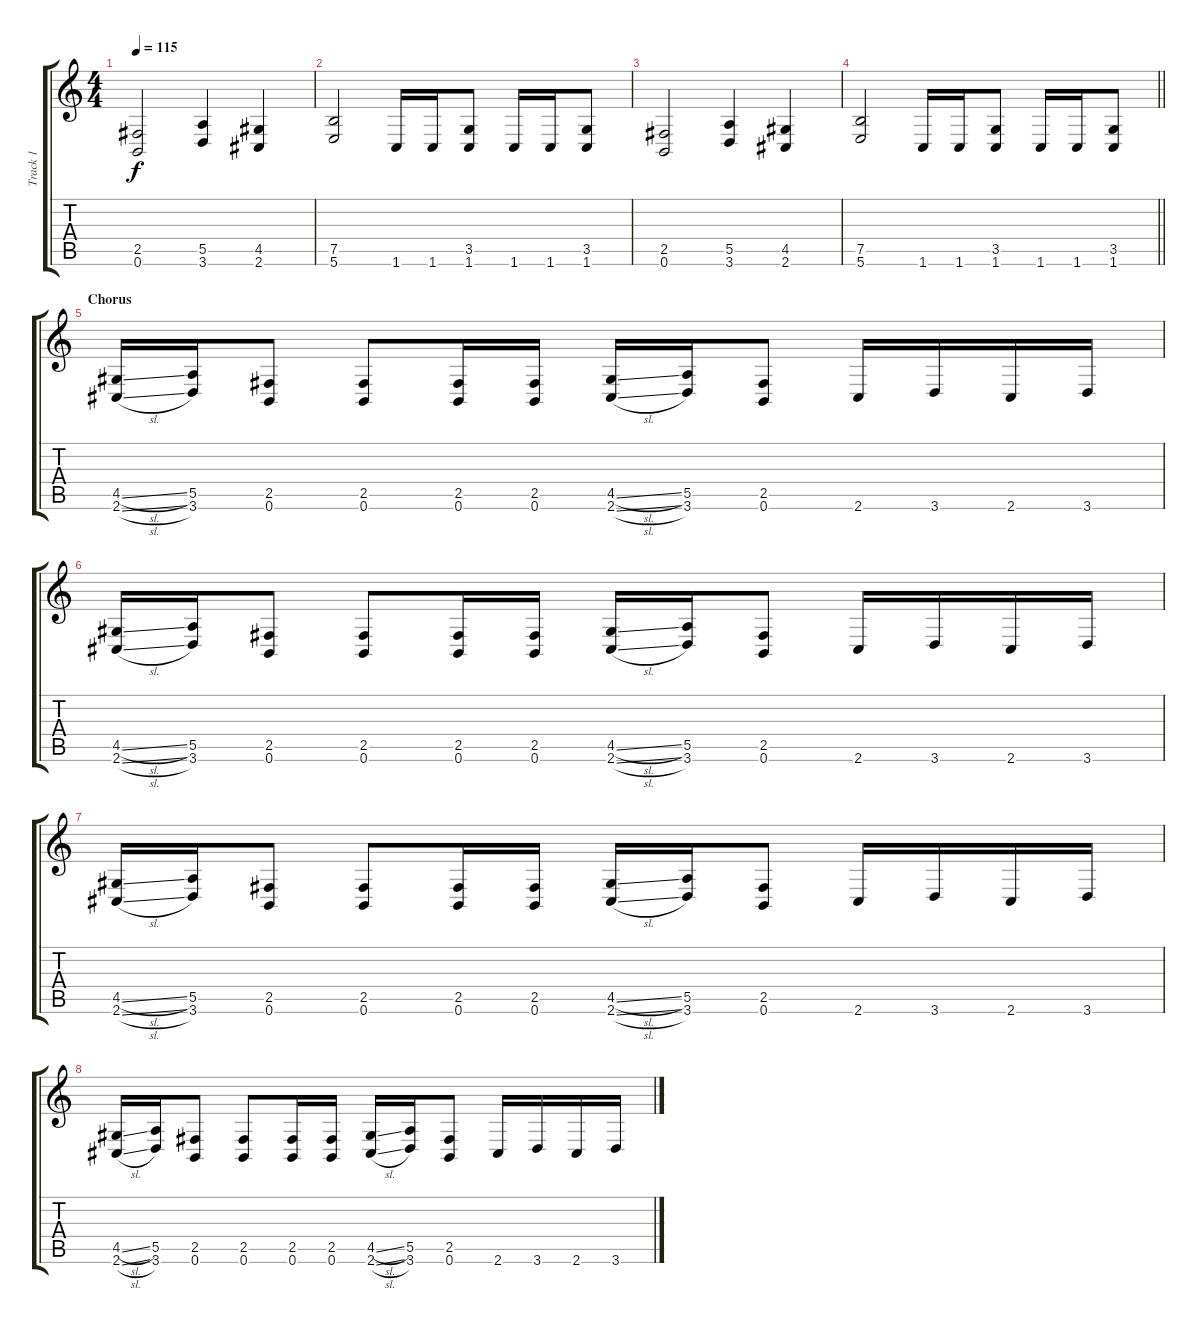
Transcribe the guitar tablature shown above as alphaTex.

\track ("Track 1" "Track 1") {instrument distortionguitar}
\staff {score tabs}
\tuning (B3 Gb3 D3 A2 E2 B1) {hide}
\ts (4 4)
\tempo 115
\clef g2
\ks c
(2.5 0.6).2{dy f} (5.5 3.6).4 (4.5 2.6).4 |
(7.5 5.6).2 1.6.16 1.6.16 (3.5 1.6).8 1.6.16 1.6.16 (3.5 1.6).8 |
(2.5 0.6).2 (5.5 3.6).4 (4.5 2.6).4 |
\barLineRight lightlight
(7.5 5.6).2 1.6.16 1.6.16 (3.5 1.6).8 1.6.16 1.6.16 (3.5 1.6).8 |
\section ("" "Chorus")
(4.5{sl} 2.6{sl}).16 (5.5 3.6).16 (2.5 0.6).8 (2.5 0.6).8 (2.5 0.6).16 (2.5 0.6).16 (4.5{sl} 2.6{sl}).16 (5.5 3.6).16 (2.5 0.6).8 2.6.16 3.6.16 2.6.16 3.6.16 |
(4.5{sl} 2.6{sl}).16 (5.5 3.6).16 (2.5 0.6).8 (2.5 0.6).8 (2.5 0.6).16 (2.5 0.6).16 (4.5{sl} 2.6{sl}).16 (5.5 3.6).16 (2.5 0.6).8 2.6.16 3.6.16 2.6.16 3.6.16 |
(4.5{sl} 2.6{sl}).16 (5.5 3.6).16 (2.5 0.6).8 (2.5 0.6).8 (2.5 0.6).16 (2.5 0.6).16 (4.5{sl} 2.6{sl}).16 (5.5 3.6).16 (2.5 0.6).8 2.6.16 3.6.16 2.6.16 3.6.16 |
(4.5{sl} 2.6{sl}).16 (5.5 3.6).16 (2.5 0.6).8 (2.5 0.6).8 (2.5 0.6).16 (2.5 0.6).16 (4.5{sl} 2.6{sl}).16 (5.5 3.6).16 (2.5 0.6).8 2.6.16 3.6.16 2.6.16 3.6.16
